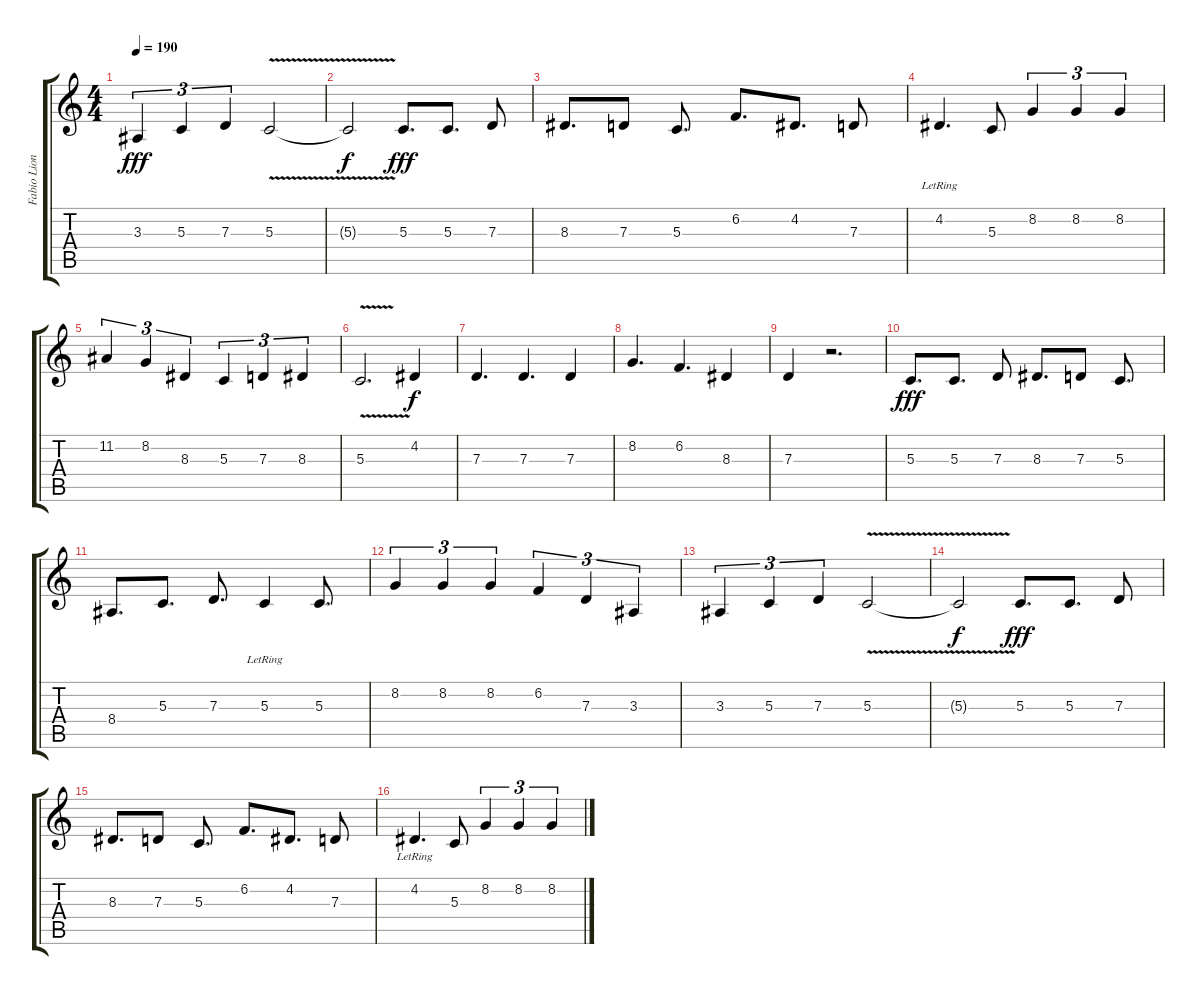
\track ("Fabio Lione" "Fabio Lion") {instrument clarinet}
\staff {score tabs}
\tuning (E4 B3 G3 D3 A2 E2) {hide}
\ts (4 4)
\tempo 190
\clef g2
\ks c
3.3.4{tu (3 2) dy fff} 5.3.4{tu (3 2)} 7.3.4{tu (3 2)} 5.3{v}.2 |
5.3{v t}.2{dy f} 5.3.8{d dy fff} 5.3.8{d} 7.3.8 |
8.3.8{d} 7.3.8 5.3.8{d} 6.2.8{d} 4.2.8{d} 7.3.8 |
4.2{lr}.4{d} 5.3.8 8.2.4{tu (3 2)} 8.2.4{tu (3 2)} 8.2.4{tu (3 2)} |
11.2.4{tu (3 2)} 8.2.4{tu (3 2)} 8.3.4{tu (3 2)} 5.3.4{tu (3 2)} 7.3.4{tu (3 2)} 8.3.4{tu (3 2)} |
5.3{v}.2{d} 4.2.4{dy f} |
7.3.4{d} 7.3.4{d} 7.3.4 |
8.2.4{d} 6.2.4{d} 8.3.4 |
7.3.4 r.2{d} |
5.3.8{d dy fff} 5.3.8{d} 7.3.8 8.3.8{d} 7.3.8 5.3.8{d} |
8.4.8{d} 5.3.8{d} 7.3.8{d} 5.3{lr}.4 5.3.8{d} |
8.2.4{tu (3 2)} 8.2.4{tu (3 2)} 8.2.4{tu (3 2)} 6.2.4{tu (3 2)} 7.3.4{tu (3 2)} 3.3.4{tu (3 2)} |
3.3.4{tu (3 2)} 5.3.4{tu (3 2)} 7.3.4{tu (3 2)} 5.3{v}.2 |
5.3{v t}.2{dy f} 5.3.8{d dy fff} 5.3.8{d} 7.3.8 |
8.3.8{d} 7.3.8 5.3.8{d} 6.2.8{d} 4.2.8{d} 7.3.8 |
4.2{lr}.4{d} 5.3.8 8.2.4{tu (3 2)} 8.2.4{tu (3 2)} 8.2.4{tu (3 2)}
